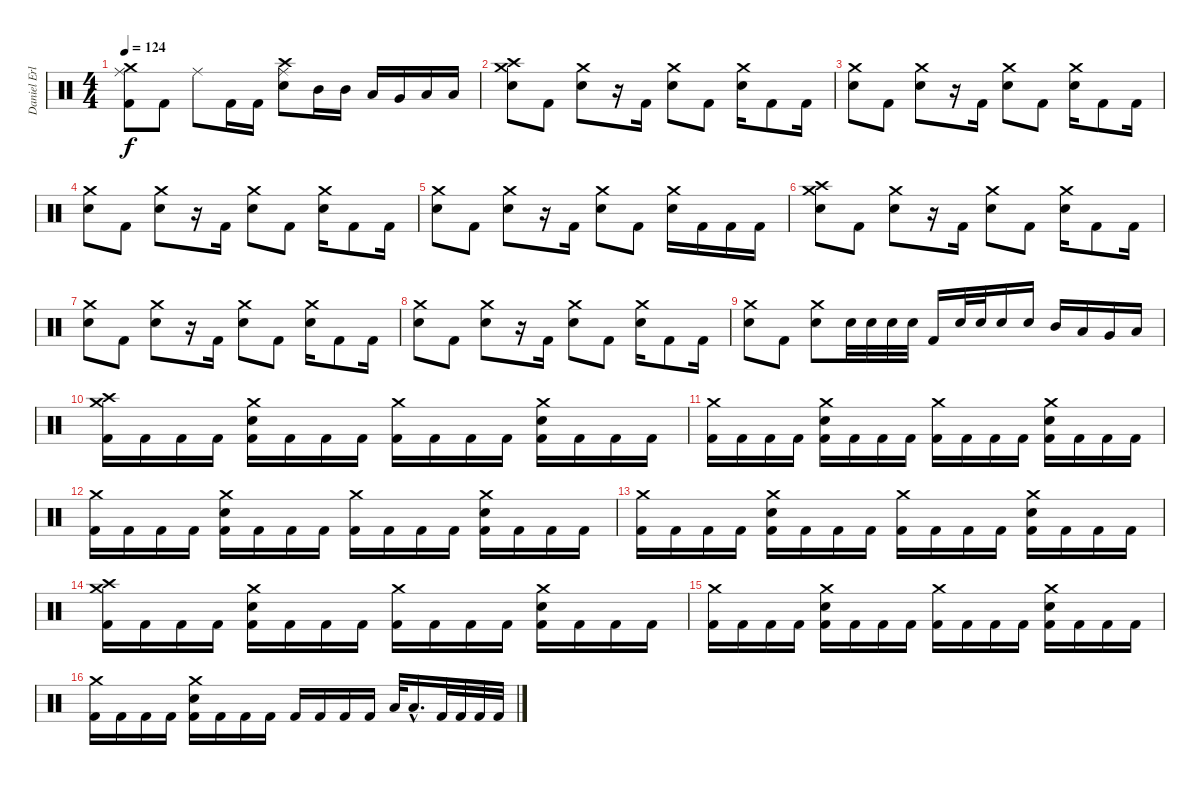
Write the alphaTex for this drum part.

\track ("Daniel Erlandsson" "Daniel Erl") {instrument percussion}
\staff {score}
\articulation defaults
\ts (4 4)
\tempo 124
\clef neutral
\ks c
("Ride (middle)" "Crash medium (hit)" "Kick (hit) 2").8{dy f} "Kick (hit) 2".8 "Ride (middle)".8 "Kick (hit) 2".16 "Kick (hit) 2".16 ("Ride (middle)" "Crash high (hit)" "Snare (hit) 2").8 "Mid Tom (hit)".16 "Mid Tom (hit)".16 "Low Tom (hit)".16 "Very Low Tom (hit)".16 "Low Tom (hit)".16 "Low Floor Tom (hit)".16 |
("Crash medium (hit)" "Crash high (hit)" "Snare (hit) 2").8 "Kick (hit) 2".8 ("Crash medium (hit)" "Snare (hit) 2").8 r.16 "Kick (hit) 2".16 ("Crash medium (hit)" "Snare (hit) 2").8 "Kick (hit) 2".8 ("Crash medium (hit)" "Snare (hit) 2").16 "Kick (hit) 2".8 "Kick (hit) 2".16 |
("Crash medium (hit)" "Snare (hit) 2").8 "Kick (hit) 2".8 ("Crash medium (hit)" "Snare (hit) 2").8 r.16 "Kick (hit) 2".16 ("Crash medium (hit)" "Snare (hit) 2").8 "Kick (hit) 2".8 ("Crash medium (hit)" "Snare (hit) 2").16 "Kick (hit) 2".8 "Kick (hit) 2".16 |
("Crash medium (hit)" "Snare (hit) 2").8 "Kick (hit) 2".8 ("Crash medium (hit)" "Snare (hit) 2").8 r.16 "Kick (hit) 2".16 ("Crash medium (hit)" "Snare (hit) 2").8 "Kick (hit) 2".8 ("Crash medium (hit)" "Snare (hit) 2").16 "Kick (hit) 2".8 "Kick (hit) 2".16 |
("Crash medium (hit)" "Snare (hit) 2").8 "Kick (hit) 2".8 ("Crash medium (hit)" "Snare (hit) 2").8 r.16 "Kick (hit) 2".16 ("Crash medium (hit)" "Snare (hit) 2").8 "Kick (hit) 2".8 ("Crash medium (hit)" "Snare (hit) 2").16 "Kick (hit) 2".16 "Kick (hit) 2".16 "Kick (hit) 2".16 |
("Crash medium (hit)" "Crash high (hit)" "Snare (hit) 2").8 "Kick (hit) 2".8 ("Crash medium (hit)" "Snare (hit) 2").8 r.16 "Kick (hit) 2".16 ("Crash medium (hit)" "Snare (hit) 2").8 "Kick (hit) 2".8 ("Crash medium (hit)" "Snare (hit) 2").16 "Kick (hit) 2".8 "Kick (hit) 2".16 |
("Crash medium (hit)" "Snare (hit) 2").8 "Kick (hit) 2".8 ("Crash medium (hit)" "Snare (hit) 2").8 r.16 "Kick (hit) 2".16 ("Crash medium (hit)" "Snare (hit) 2").8 "Kick (hit) 2".8 ("Crash medium (hit)" "Snare (hit) 2").16 "Kick (hit) 2".8 "Kick (hit) 2".16 |
("Crash medium (hit)" "Snare (hit) 2").8 "Kick (hit) 2".8 ("Crash medium (hit)" "Snare (hit) 2").8 r.16 "Kick (hit) 2".16 ("Crash medium (hit)" "Snare (hit) 2").8 "Kick (hit) 2".8 ("Crash medium (hit)" "Snare (hit) 2").16 "Kick (hit) 2".8 "Kick (hit) 2".16 |
("Crash medium (hit)" "Snare (hit) 2").8 "Kick (hit) 2".8 ("Crash medium (hit)" "Snare (hit) 2").8 "Snare (hit) 2".32 "Snare (hit) 2".32 "Snare (hit) 2".32 "Snare (hit) 2".32 "Kick (hit) 2".16 "Snare (hit) 2".32 "Snare (hit) 2".32 "Snare (hit) 2".16 "Snare (hit) 2".16 "Mid Tom (hit)".16 "Low Tom (hit)".16 "Very Low Tom (hit)".16 "Low Floor Tom (hit)".16 |
("Crash medium (hit)" "Crash high (hit)" "Kick (hit) 2").16 "Kick (hit) 2".16 "Kick (hit) 2".16 "Kick (hit) 2".16 ("Crash medium (hit)" "Snare (hit) 2" "Kick (hit) 2").16 "Kick (hit) 2".16 "Kick (hit) 2".16 "Kick (hit) 2".16 ("Crash medium (hit)" "Kick (hit) 2").16 "Kick (hit) 2".16 "Kick (hit) 2".16 "Kick (hit) 2".16 ("Crash medium (hit)" "Snare (hit) 2" "Kick (hit) 2").16 "Kick (hit) 2".16 "Kick (hit) 2".16 "Kick (hit) 2".16 |
("Crash medium (hit)" "Kick (hit) 2").16 "Kick (hit) 2".16 "Kick (hit) 2".16 "Kick (hit) 2".16 ("Crash medium (hit)" "Snare (hit) 2" "Kick (hit) 2").16 "Kick (hit) 2".16 "Kick (hit) 2".16 "Kick (hit) 2".16 ("Crash medium (hit)" "Kick (hit) 2").16 "Kick (hit) 2".16 "Kick (hit) 2".16 "Kick (hit) 2".16 ("Crash medium (hit)" "Snare (hit) 2" "Kick (hit) 2").16 "Kick (hit) 2".16 "Kick (hit) 2".16 "Kick (hit) 2".16 |
("Crash medium (hit)" "Kick (hit) 2").16 "Kick (hit) 2".16 "Kick (hit) 2".16 "Kick (hit) 2".16 ("Crash medium (hit)" "Snare (hit) 2" "Kick (hit) 2").16 "Kick (hit) 2".16 "Kick (hit) 2".16 "Kick (hit) 2".16 ("Crash medium (hit)" "Kick (hit) 2").16 "Kick (hit) 2".16 "Kick (hit) 2".16 "Kick (hit) 2".16 ("Crash medium (hit)" "Snare (hit) 2" "Kick (hit) 2").16 "Kick (hit) 2".16 "Kick (hit) 2".16 "Kick (hit) 2".16 |
("Crash medium (hit)" "Kick (hit) 2").16 "Kick (hit) 2".16 "Kick (hit) 2".16 "Kick (hit) 2".16 ("Crash medium (hit)" "Snare (hit) 2" "Kick (hit) 2").16 "Kick (hit) 2".16 "Kick (hit) 2".16 "Kick (hit) 2".16 ("Crash medium (hit)" "Kick (hit) 2").16 "Kick (hit) 2".16 "Kick (hit) 2".16 "Kick (hit) 2".16 ("Crash medium (hit)" "Snare (hit) 2" "Kick (hit) 2").16 "Kick (hit) 2".16 "Kick (hit) 2".16 "Kick (hit) 2".16 |
("Crash medium (hit)" "Crash high (hit)" "Kick (hit) 2").16 "Kick (hit) 2".16 "Kick (hit) 2".16 "Kick (hit) 2".16 ("Crash medium (hit)" "Snare (hit) 2" "Kick (hit) 2").16 "Kick (hit) 2".16 "Kick (hit) 2".16 "Kick (hit) 2".16 ("Crash medium (hit)" "Kick (hit) 2").16 "Kick (hit) 2".16 "Kick (hit) 2".16 "Kick (hit) 2".16 ("Crash medium (hit)" "Snare (hit) 2" "Kick (hit) 2").16 "Kick (hit) 2".16 "Kick (hit) 2".16 "Kick (hit) 2".16 |
("Crash medium (hit)" "Kick (hit) 2").16 "Kick (hit) 2".16 "Kick (hit) 2".16 "Kick (hit) 2".16 ("Crash medium (hit)" "Snare (hit) 2" "Kick (hit) 2").16 "Kick (hit) 2".16 "Kick (hit) 2".16 "Kick (hit) 2".16 ("Crash medium (hit)" "Kick (hit) 2").16 "Kick (hit) 2".16 "Kick (hit) 2".16 "Kick (hit) 2".16 ("Crash medium (hit)" "Snare (hit) 2" "Kick (hit) 2").16 "Kick (hit) 2".16 "Kick (hit) 2".16 "Kick (hit) 2".16 |
("Crash medium (hit)" "Kick (hit) 2").16 "Kick (hit) 2".16 "Kick (hit) 2".16 "Kick (hit) 2".16 ("Crash medium (hit)" "Snare (hit) 2" "Kick (hit) 2").16 "Kick (hit) 2".16 "Kick (hit) 2".16 "Kick (hit) 2".16 "Kick (hit) 2".16 "Kick (hit) 2".16 "Kick (hit) 2".16 "Kick (hit) 2".16 "Low Floor Tom (hit)".32 "Low Floor Tom (hit)"{hac}.16{d} "Kick (hit) 2".32 "Kick (hit) 2".32 "Kick (hit) 2".32 "Kick (hit) 2".32
